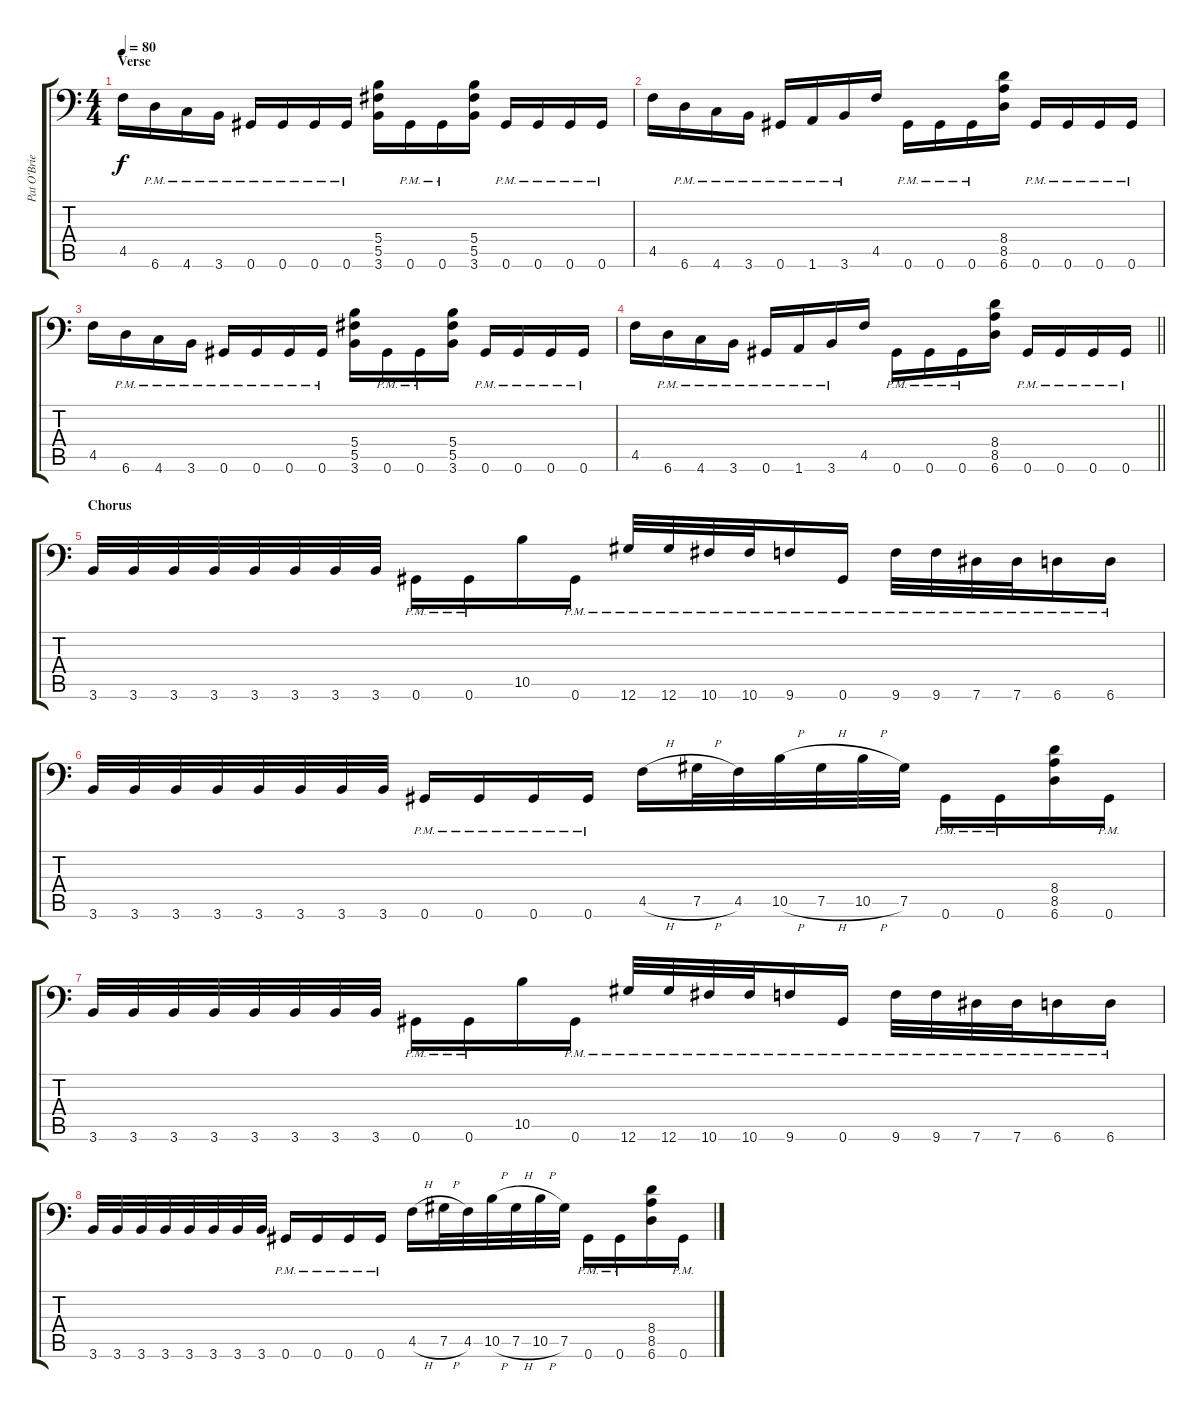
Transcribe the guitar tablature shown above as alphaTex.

\track ("Pat O'Brien" "Pat O'Brie") {instrument distortionguitar}
\staff {score tabs}
\tuning (Ab3 Eb3 B2 Gb2 Db2 Ab1) {hide}
\ts (4 4)
\section ("" "Verse")
\tempo 80
\clef f4
\ks c
4.5.16{dy f} 6.6{pm}.16 4.6{pm}.16 3.6{pm}.16 0.6{pm}.16 0.6{pm}.16 0.6{pm}.16 0.6{pm}.16 (5.4 5.5 3.6).16 0.6{pm}.16 0.6{pm}.16 (5.4 5.5 3.6).16 0.6{pm}.16 0.6{pm}.16 0.6{pm}.16 0.6{pm}.16 |
4.5.16 6.6{pm}.16 4.6{pm}.16 3.6{pm}.16 0.6{pm}.16 1.6{pm}.16 3.6{pm}.16 4.5.16 0.6{pm}.16 0.6{pm}.16 0.6{pm}.16 (8.4 8.5 6.6).16 0.6{pm}.16 0.6{pm}.16 0.6{pm}.16 0.6{pm}.16 |
4.5.16 6.6{pm}.16 4.6{pm}.16 3.6{pm}.16 0.6{pm}.16 0.6{pm}.16 0.6{pm}.16 0.6{pm}.16 (5.4 5.5 3.6).16 0.6{pm}.16 0.6{pm}.16 (5.4 5.5 3.6).16 0.6{pm}.16 0.6{pm}.16 0.6{pm}.16 0.6{pm}.16 |
\barLineRight lightlight
4.5.16 6.6{pm}.16 4.6{pm}.16 3.6{pm}.16 0.6{pm}.16 1.6{pm}.16 3.6{pm}.16 4.5.16 0.6{pm}.16 0.6{pm}.16 0.6{pm}.16 (8.4 8.5 6.6).16 0.6{pm}.16 0.6{pm}.16 0.6{pm}.16 0.6{pm}.16 |
\section ("" "Chorus")
3.6.32 3.6.32 3.6.32 3.6.32 3.6.32 3.6.32 3.6.32 3.6.32 0.6{pm}.16 0.6{pm}.16 10.5.16 0.6{pm}.16 12.6{pm}.32 12.6{pm}.32 10.6{pm}.32 10.6{pm}.32 9.6{pm}.16 0.6{pm}.16 9.6{pm}.32 9.6{pm}.32 7.6{pm}.32 7.6{pm}.32 6.6{pm}.16 6.6{pm}.16 |
3.6.32 3.6.32 3.6.32 3.6.32 3.6.32 3.6.32 3.6.32 3.6.32 0.6{pm}.16 0.6{pm}.16 0.6{pm}.16 0.6{pm}.16 4.5{h}.16 7.5{h}.32 4.5.32 10.5{h}.32 7.5{h}.32 10.5{h}.32 7.5.32 0.6{pm}.16 0.6{pm}.16 (8.4 8.5 6.6).16 0.6{pm}.16 |
3.6.32 3.6.32 3.6.32 3.6.32 3.6.32 3.6.32 3.6.32 3.6.32 0.6{pm}.16 0.6{pm}.16 10.5.16 0.6{pm}.16 12.6{pm}.32 12.6{pm}.32 10.6{pm}.32 10.6{pm}.32 9.6{pm}.16 0.6{pm}.16 9.6{pm}.32 9.6{pm}.32 7.6{pm}.32 7.6{pm}.32 6.6{pm}.16 6.6{pm}.16 |
3.6.32 3.6.32 3.6.32 3.6.32 3.6.32 3.6.32 3.6.32 3.6.32 0.6{pm}.16 0.6{pm}.16 0.6{pm}.16 0.6{pm}.16 4.5{h}.16 7.5{h}.32 4.5.32 10.5{h}.32 7.5{h}.32 10.5{h}.32 7.5.32 0.6{pm}.16 0.6{pm}.16 (8.4 8.5 6.6).16 0.6{pm}.16
